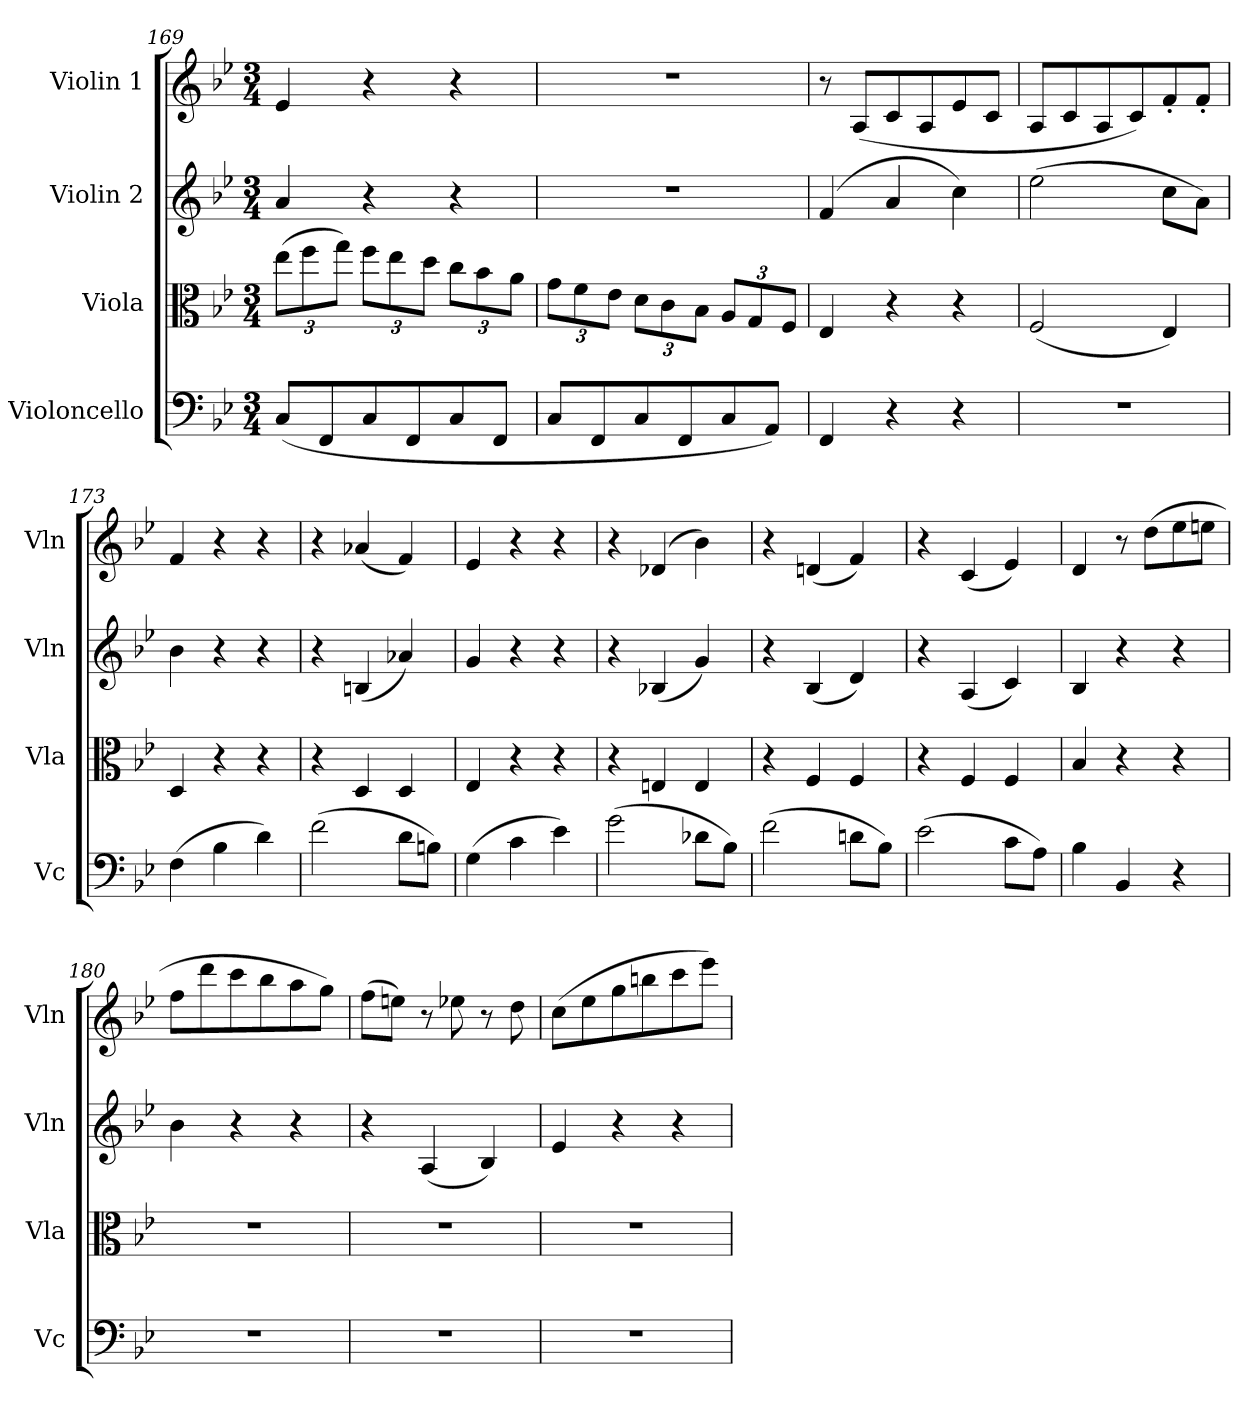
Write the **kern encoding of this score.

**kern	**kern	**kern	**kern
*part4	*part3	*part2	*part1
*staff4	*staff3	*staff2	*staff1
*I"Violoncello	*I"Viola	*I"Violin 2	*I"Violin 1
*I'Vc	*I'Vla	*I'Vln	*I'Vln
!!LO:LB:g=z
*clefF4	*clefC3	*clefG2	*clefG2
*k[b-e-]	*k[b-e-]	*k[b-e-]	*k[b-e-]
*M3/4	*M3/4	*M3/4	*M3/4
*	*Xbrackettup	*	*
=169	=169	=169	=169
(8C/L	(12ee-\L	4a/	4e-/
.	12ff\	.	.
8FF/	.	.	.
.	12gg\J)	.	.
8C/	12ff\L	4r	4r
.	12ee-\	.	.
8FF/	.	.	.
.	12dd\J	.	.
8C/	12cc\L	4r	4r
.	12b-\	.	.
8FF/J	.	.	.
.	12a\J	.	.
=170	=170	=170	=170
8C/L	12g\L	2.r	2.r
.	12f\	.	.
8FF/	.	.	.
.	12e-\J	.	.
8C/	12d\L	.	.
.	12c\	.	.
8FF/	.	.	.
.	12B-\J	.	.
8C/	12A/L	.	.
.	12G/	.	.
8AA/J)	.	.	.
.	12F/J	.	.
=171	=171	=171	=171
4FF/	4E-/	(4f/	8r
.	.	.	(8A/L
4r	4r	4a/	8c/
.	.	.	8A/
4r	4r	4cc\)	8e-/
.	.	.	8c/J
=172	=172	=172	=172
2.r	(2F/	(2ee-\	8A/L
.	.	.	8c/
.	.	.	8A/
.	.	.	8c/)
.	4E-/)	8cc\L	8f'/
.	.	8a\J)	8f'/J
!!LO:PB:g=z
=173	=173	=173	=173
(4F\	4D/	4b-\	4f/
4B-\	4r	4r	4r
4d\)	4r	4r	4r
=174	=174	=174	=174
(2f\	4r	4r	4r
.	4D/	(4Bn/	(4a-X/
8d\L	4D/	4a-X/)	4f/)
8Bn\J)	.	.	.
=175	=175	=175	=175
(4G\	4E-/	4g/	4e-/
4c\	4r	4r	4r
4e-\)	4r	4r	4r
=176	=176	=176	=176
(2g\	4r	4r	4r
.	4En/	(4B-X/	(4d-X/
8d-X\L	4E/	4g/)	4b-\)
8B-\J)	.	.	.
=177	=177	=177	=177
(2f\	4r	4r	4r
.	4F/	(4B-/	(4dn/
8dn\L	4F/	4d/)	4f/)
8B-\J)	.	.	.
=178	=178	=178	=178
(2e-\	4r	4r	4r
.	4F/	(4A/	(4c/
8c\L	4F/	4c/)	4e-/)
8A\J)	.	.	.
=179	=179	=179	=179
4B-\	4B-/	4B-/	4d/
4BB-/	4r	4r	8r
.	.	.	(8dd\L
4r	4r	4r	8ee-\
.	.	.	8een\J
=180	=180	=180	=180
2.r	2.r	4b-\	8ff\L
.	.	.	8ddd\
.	.	4r	8ccc\
.	.	.	8bb-\
.	.	4r	8aa\
.	.	.	8gg\J)
=181	=181	=181	=181
2.r	2.r	4r	(8ff\L
.	.	.	8een\J)
.	.	(4A/	8r
.	.	.	8ee-X\
.	.	4B-/)	8r
.	.	.	8dd\
!!LO:LB:g=z
=182	=182	=182	=182
2.r	2.r	4e-/	(8cc\L
.	.	.	8ee-\
.	.	4r	8gg\
.	.	.	8bbn\
.	.	4r	8ccc\
.	.	.	8eee-\J)
=	=	=	=
*-	*-	*-	*-
